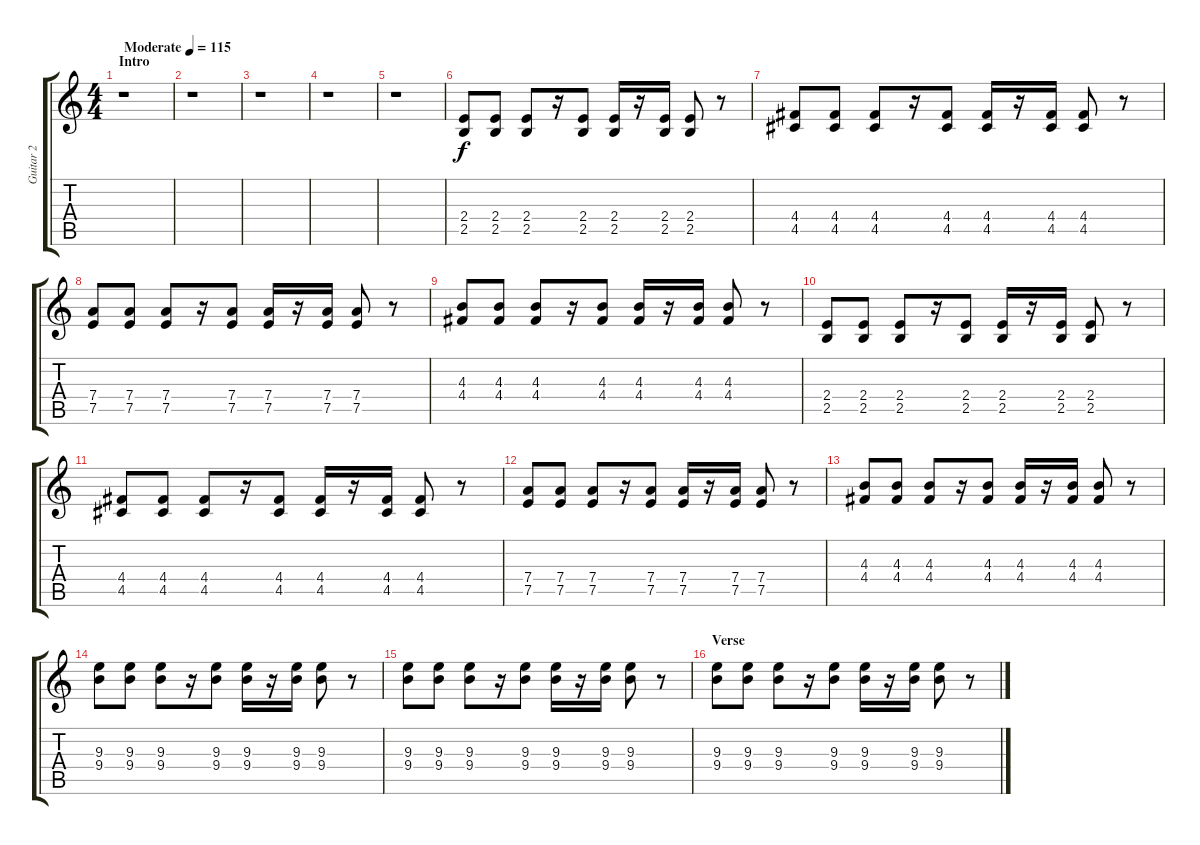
\track ("Guitar 2" "Guitar 2") {instrument distortionguitar}
\staff {score tabs}
\tuning (E4 B3 G3 D3 A2 E2) {hide}
\ts (4 4)
\section ("" "Intro")
\tempo (115 "Moderate")
\clef g2
\ks c
r.1{dy f instrument distortionguitar} |
r.1 |
r.1 |
r.1 |
r.1 |
(2.4 2.5).8 (2.4 2.5).8 (2.4 2.5).8 r.16 (2.4 2.5).8 (2.4 2.5).16 r.16 (2.4 2.5).16 (2.4 2.5).8 r.8 |
(4.4 4.5).8 (4.4 4.5).8 (4.4 4.5).8 r.16 (4.4 4.5).8 (4.4 4.5).16 r.16 (4.4 4.5).16 (4.4 4.5).8 r.8 |
(7.4 7.5).8 (7.4 7.5).8 (7.4 7.5).8 r.16 (7.4 7.5).8 (7.4 7.5).16 r.16 (7.4 7.5).16 (7.4 7.5).8 r.8 |
(4.3 4.4).8 (4.3 4.4).8 (4.3 4.4).8 r.16 (4.3 4.4).8 (4.3 4.4).16 r.16 (4.3 4.4).16 (4.3 4.4).8 r.8 |
(2.4 2.5).8 (2.4 2.5).8 (2.4 2.5).8 r.16 (2.4 2.5).8 (2.4 2.5).16 r.16 (2.4 2.5).16 (2.4 2.5).8 r.8 |
(4.4 4.5).8 (4.4 4.5).8 (4.4 4.5).8 r.16 (4.4 4.5).8 (4.4 4.5).16 r.16 (4.4 4.5).16 (4.4 4.5).8 r.8 |
(7.4 7.5).8 (7.4 7.5).8 (7.4 7.5).8 r.16 (7.4 7.5).8 (7.4 7.5).16 r.16 (7.4 7.5).16 (7.4 7.5).8 r.8 |
(4.3 4.4).8 (4.3 4.4).8 (4.3 4.4).8 r.16 (4.3 4.4).8 (4.3 4.4).16 r.16 (4.3 4.4).16 (4.3 4.4).8 r.8 |
(9.3 9.4).8 (9.3 9.4).8 (9.3 9.4).8 r.16 (9.3 9.4).8 (9.3 9.4).16 r.16 (9.3 9.4).16 (9.3 9.4).8 r.8 |
(9.3 9.4).8 (9.3 9.4).8 (9.3 9.4).8 r.16 (9.3 9.4).8 (9.3 9.4).16 r.16 (9.3 9.4).16 (9.3 9.4).8 r.8 |
\section ("" "Verse")
(9.3 9.4).8 (9.3 9.4).8 (9.3 9.4).8 r.16 (9.3 9.4).8 (9.3 9.4).16 r.16 (9.3 9.4).16 (9.3 9.4).8 r.8
